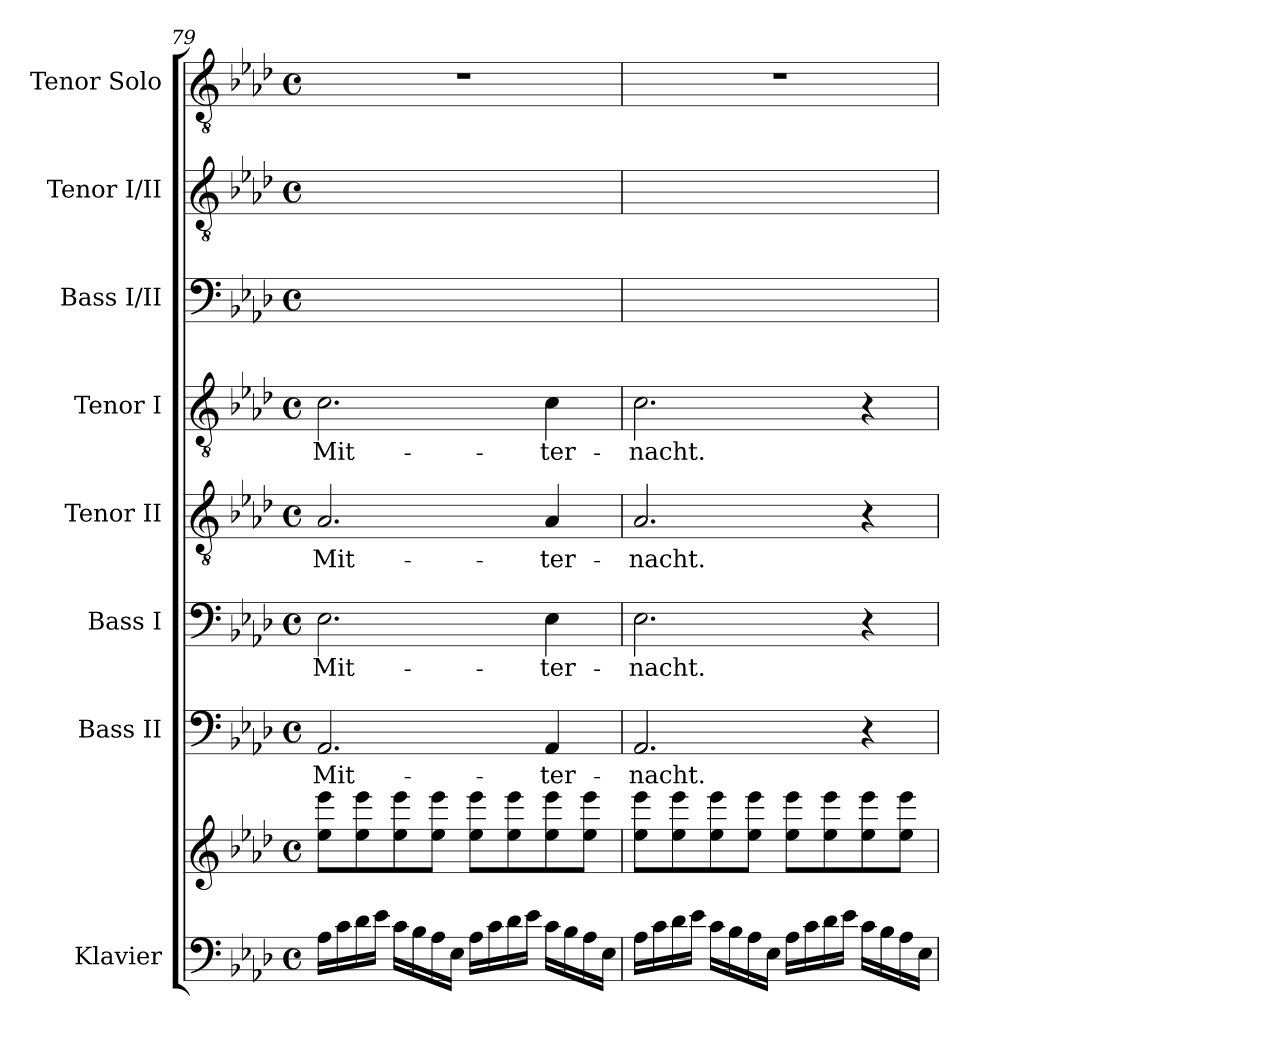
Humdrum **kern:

**kern	**kern	**kern	**text	**kern	**text	**kern	**text	**kern	**text	**kern	**text	**kern	**text	**kern
*part8	*part8	*part7	*part7	*part6	*part6	*part5	*part5	*part4	*part4	*part3	*part3	*part2	*part2	*part1
*staff9	*staff8	*staff7	*staff7	*staff6	*staff6	*staff5	*staff5	*staff4	*staff4	*staff3	*staff3	*staff2	*staff2	*staff1
*I"Klavier	*	*I"Bass II	*	*I"Bass I	*	*I"Tenor II	*	*I"Tenor I	*	*I"Bass I/II	*	*I"Tenor I/II	*	*I"Tenor Solo
*I'Klav.	*	*I'B.	*	*I'B.	*	*I'T.	*	*I'T.	*	*I'B.	*	*I'T.	*	*I'T. Solo
*clefF4	*clefG2	*clefF4	*	*clefF4	*	*clefGv2	*	*clefGv2	*	*clefF4	*	*clefGv2	*	*clefGv2
*	*	*	*	*	*	*ITrd7c12	*	*ITrd7c12	*	*	*	*ITrd7c12	*	*ITrd7c12
*k[b-e-a-d-]	*k[b-e-a-d-]	*k[b-e-a-d-]	*	*k[b-e-a-d-]	*	*k[b-e-a-d-]	*	*k[b-e-a-d-]	*	*k[b-e-a-d-]	*	*k[b-e-a-d-]	*	*k[b-e-a-d-]
*A-:	*A-:	*A-:	*	*A-:	*	*A-:	*	*A-:	*	*A-:	*	*A-:	*	*A-:
*M4/4	*M4/4	*M4/4	*	*M4/4	*	*M4/4	*	*M4/4	*	*M4/4	*	*M4/4	*	*M4/4
*met(c)	*met(c)	*met(c)	*	*met(c)	*	*met(c)	*	*met(c)	*	*met(c)	*	*met(c)	*	*met(c)
=79	=79	=79	=79	=79	=79	=79	=79	=79	=79	=79	=79	=79	=79	=79
!	!	!	!LO:LY:b:color=#000000	!	!	!	!	!	!	!	!	!	!	!
!	!	!	!	!	!LO:LY:b:color=#000000	!	!	!	!	!	!	!	!	!
!	!	!	!	!	!	!	!LO:LY:b:color=#000000	!	!	!	!	!	!	!
!	!	!	!	!	!	!	!	!	!LO:LY:b:color=#000000	!	!	!	!	!
!	!	!	!	!	!	!	!	!	!	!	!LO:LY:b:color=#000000	!	!	!
*	*	*	*	*	*	*	*	*	*	*^	*	*	*	*
!	!	!	!	!	!	!	!	!	!	!	!	!	!	!LO:LY:b:color=#000000	!
*	*	*	*	*	*	*	*	*	*	*	*	*	*^	*	*
16A-i\LL	8ee-i\ 8eee-iL	2.AA-i/	Mit-	2.E-i\	Mit-	2.AA-i/	Mit-	2.Ci\	Mit-	2.E-i/yy	2.AA-i\yy	Mit-	2.Ci/yy	2.AA-i\yy	Mit-	1r
16ci\	.	.	.	.	.	.	.	.	.	.	.	.	.	.	.	.
16d-i\	8ee-i\ 8eee-i	.	.	.	.	.	.	.	.	.	.	.	.	.	.	.
16e-i\JJ	.	.	.	.	.	.	.	.	.	.	.	.	.	.	.	.
16ci\LL	8ee-i\ 8eee-i	.	.	.	.	.	.	.	.	.	.	.	.	.	.	.
16B-i\	.	.	.	.	.	.	.	.	.	.	.	.	.	.	.	.
16A-i\	8ee-i\ 8eee-iJ	.	.	.	.	.	.	.	.	.	.	.	.	.	.	.
16E-i\JJ	.	.	.	.	.	.	.	.	.	.	.	.	.	.	.	.
16A-i\LL	8ee-i\ 8eee-iL	.	.	.	.	.	.	.	.	.	.	.	.	.	.	.
16ci\	.	.	.	.	.	.	.	.	.	.	.	.	.	.	.	.
16d-i\	8ee-i\ 8eee-i	.	.	.	.	.	.	.	.	.	.	.	.	.	.	.
16e-i\JJ	.	.	.	.	.	.	.	.	.	.	.	.	.	.	.	.
!	!	!	!LO:LY:b:color=#000000	!	!	!	!	!	!	!	!	!	!	!	!	!
!	!	!	!	!	!LO:LY:b:color=#000000	!	!	!	!	!	!	!	!	!	!	!
!	!	!	!	!	!	!	!LO:LY:b:color=#000000	!	!	!	!	!	!	!	!	!
!	!	!	!	!	!	!	!	!	!LO:LY:b:color=#000000	!	!	!	!	!	!	!
!	!	!	!	!	!	!	!	!	!	!	!	!LO:LY:b:color=#000000	!	!	!	!
!	!	!	!	!	!	!	!	!	!	!	!	!	!	!	!LO:LY:b:color=#000000	!
16ci\LL	8ee-i\ 8eee-i	4AA-i/	-ter-	4E-i\	-ter-	4AA-i/	-ter-	4Ci\	-ter-	4E-i/yy	4AA-i\yy	-ter-	4Ci/yy	4AA-i\yy	-ter-	.
16B-i\	.	.	.	.	.	.	.	.	.	.	.	.	.	.	.	.
16A-i\	8ee-i\ 8eee-iJ	.	.	.	.	.	.	.	.	.	.	.	.	.	.	.
16E-i\JJ	.	.	.	.	.	.	.	.	.	.	.	.	.	.	.	.
!!LO:LB:g=z
=80	=80	=80	=80	=80	=80	=80	=80	=80	=80	=80	=80	=80	=80	=80	=80	=80
!	!	!	!LO:LY:b:color=#000000	!	!	!	!	!	!	!	!	!	!	!	!	!
!	!	!	!	!	!LO:LY:b:color=#000000	!	!	!	!	!	!	!	!	!	!	!
!	!	!	!	!	!	!	!LO:LY:b:color=#000000	!	!	!	!	!	!	!	!	!
!	!	!	!	!	!	!	!	!	!LO:LY:b:color=#000000	!	!	!	!	!	!	!
!	!	!	!	!	!	!	!	!	!	!	!	!LO:LY:b:color=#000000	!	!	!	!
!	!	!	!	!	!	!	!	!	!	!	!	!	!	!	!LO:LY:b:color=#000000	!
16A-i\LL	8ee-i\ 8eee-iL	2.AA-i/	-nacht.	2.E-i\	-nacht.	2.AA-i/	-nacht.	2.Ci\	-nacht.	2.E-i/yy	2.AA-i\yy	-nacht.	2.Ci/yy	2.Ci\yy	-nacht.	1r
16ci\	.	.	.	.	.	.	.	.	.	.	.	.	.	.	.	.
16d-i\	8ee-i\ 8eee-i	.	.	.	.	.	.	.	.	.	.	.	.	.	.	.
16e-i\JJ	.	.	.	.	.	.	.	.	.	.	.	.	.	.	.	.
16ci\LL	8ee-i\ 8eee-i	.	.	.	.	.	.	.	.	.	.	.	.	.	.	.
16B-i\	.	.	.	.	.	.	.	.	.	.	.	.	.	.	.	.
16A-i\	8ee-i\ 8eee-iJ	.	.	.	.	.	.	.	.	.	.	.	.	.	.	.
16E-i\JJ	.	.	.	.	.	.	.	.	.	.	.	.	.	.	.	.
16A-i\LL	8ee-i\ 8eee-iL	.	.	.	.	.	.	.	.	.	.	.	.	.	.	.
16ci\	.	.	.	.	.	.	.	.	.	.	.	.	.	.	.	.
16d-i\	8ee-i\ 8eee-i	.	.	.	.	.	.	.	.	.	.	.	.	.	.	.
16e-i\JJ	.	.	.	.	.	.	.	.	.	.	.	.	.	.	.	.
16ci\LL	8ee-i\ 8eee-i	4r	.	4r	.	4r	.	4r	.	4ryy	4ryy	.	4ryy	4ryy	.	.
16B-i\	.	.	.	.	.	.	.	.	.	.	.	.	.	.	.	.
16A-i\	8ee-i\ 8eee-iJ	.	.	.	.	.	.	.	.	.	.	.	.	.	.	.
16E-i\JJ	.	.	.	.	.	.	.	.	.	.	.	.	.	.	.	.
*	*	*	*	*	*	*	*	*	*	*v	*v	*	*	*	*	*
*	*	*	*	*	*	*	*	*	*	*	*	*v	*v	*	*
=	=	=	=	=	=	=	=	=	=	=	=	=	=	=
*-	*-	*-	*-	*-	*-	*-	*-	*-	*-	*-	*-	*-	*-	*-
